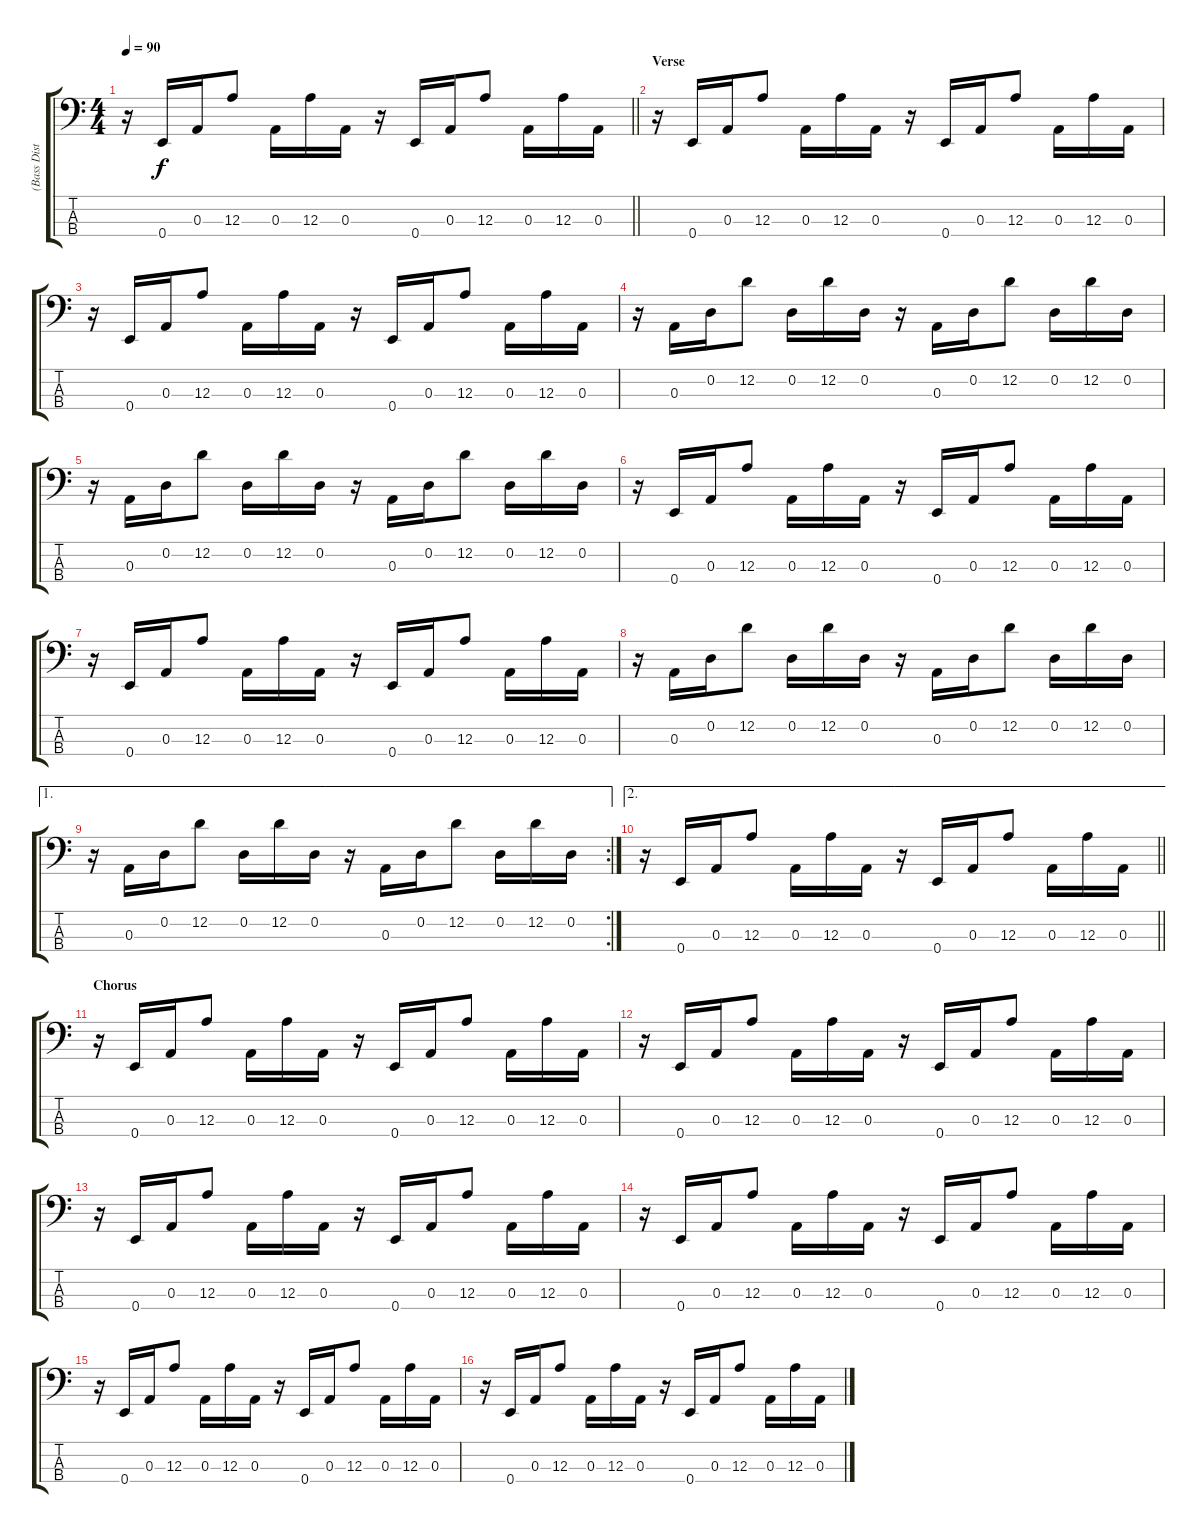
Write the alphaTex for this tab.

\track ("(Bass Distortion Effect)" "(Bass Dist") {instrument distortionguitar}
\staff {score tabs}
\tuning (G2 D2 A1 E1) {hide}
\ts (4 4)
\tempo 90
\clef f4
\barLineRight lightlight
\ks c
r.16{dy f} 0.4.16 0.3.16 12.3.8 0.3.16 12.3.16 0.3.16 r.16 0.4.16 0.3.16 12.3.8 0.3.16 12.3.16 0.3.16 |
\section ("" "Verse")
r.16 0.4.16 0.3.16 12.3.8 0.3.16 12.3.16 0.3.16 r.16 0.4.16 0.3.16 12.3.8 0.3.16 12.3.16 0.3.16 |
r.16 0.4.16 0.3.16 12.3.8 0.3.16 12.3.16 0.3.16 r.16 0.4.16 0.3.16 12.3.8 0.3.16 12.3.16 0.3.16 |
r.16 0.3.16 0.2.16 12.2.8 0.2.16 12.2.16 0.2.16 r.16 0.3.16 0.2.16 12.2.8 0.2.16 12.2.16 0.2.16 |
r.16 0.3.16 0.2.16 12.2.8 0.2.16 12.2.16 0.2.16 r.16 0.3.16 0.2.16 12.2.8 0.2.16 12.2.16 0.2.16 |
r.16 0.4.16 0.3.16 12.3.8 0.3.16 12.3.16 0.3.16 r.16 0.4.16 0.3.16 12.3.8 0.3.16 12.3.16 0.3.16 |
r.16 0.4.16 0.3.16 12.3.8 0.3.16 12.3.16 0.3.16 r.16 0.4.16 0.3.16 12.3.8 0.3.16 12.3.16 0.3.16 |
r.16 0.3.16 0.2.16 12.2.8 0.2.16 12.2.16 0.2.16 r.16 0.3.16 0.2.16 12.2.8 0.2.16 12.2.16 0.2.16 |
\ae 1
\rc 2
r.16 0.3.16 0.2.16 12.2.8 0.2.16 12.2.16 0.2.16 r.16 0.3.16 0.2.16 12.2.8 0.2.16 12.2.16 0.2.16 |
\ae 2
\barLineRight lightlight
r.16 0.4.16 0.3.16 12.3.8 0.3.16 12.3.16 0.3.16 r.16 0.4.16 0.3.16 12.3.8 0.3.16 12.3.16 0.3.16 |
\section ("" "Chorus")
r.16 0.4.16 0.3.16 12.3.8 0.3.16 12.3.16 0.3.16 r.16 0.4.16 0.3.16 12.3.8 0.3.16 12.3.16 0.3.16 |
r.16 0.4.16 0.3.16 12.3.8 0.3.16 12.3.16 0.3.16 r.16 0.4.16 0.3.16 12.3.8 0.3.16 12.3.16 0.3.16 |
r.16 0.4.16 0.3.16 12.3.8 0.3.16 12.3.16 0.3.16 r.16 0.4.16 0.3.16 12.3.8 0.3.16 12.3.16 0.3.16 |
r.16 0.4.16 0.3.16 12.3.8 0.3.16 12.3.16 0.3.16 r.16 0.4.16 0.3.16 12.3.8 0.3.16 12.3.16 0.3.16 |
r.16 0.4.16 0.3.16 12.3.8 0.3.16 12.3.16 0.3.16 r.16 0.4.16 0.3.16 12.3.8 0.3.16 12.3.16 0.3.16 |
r.16 0.4.16 0.3.16 12.3.8 0.3.16 12.3.16 0.3.16 r.16 0.4.16 0.3.16 12.3.8 0.3.16 12.3.16 0.3.16
